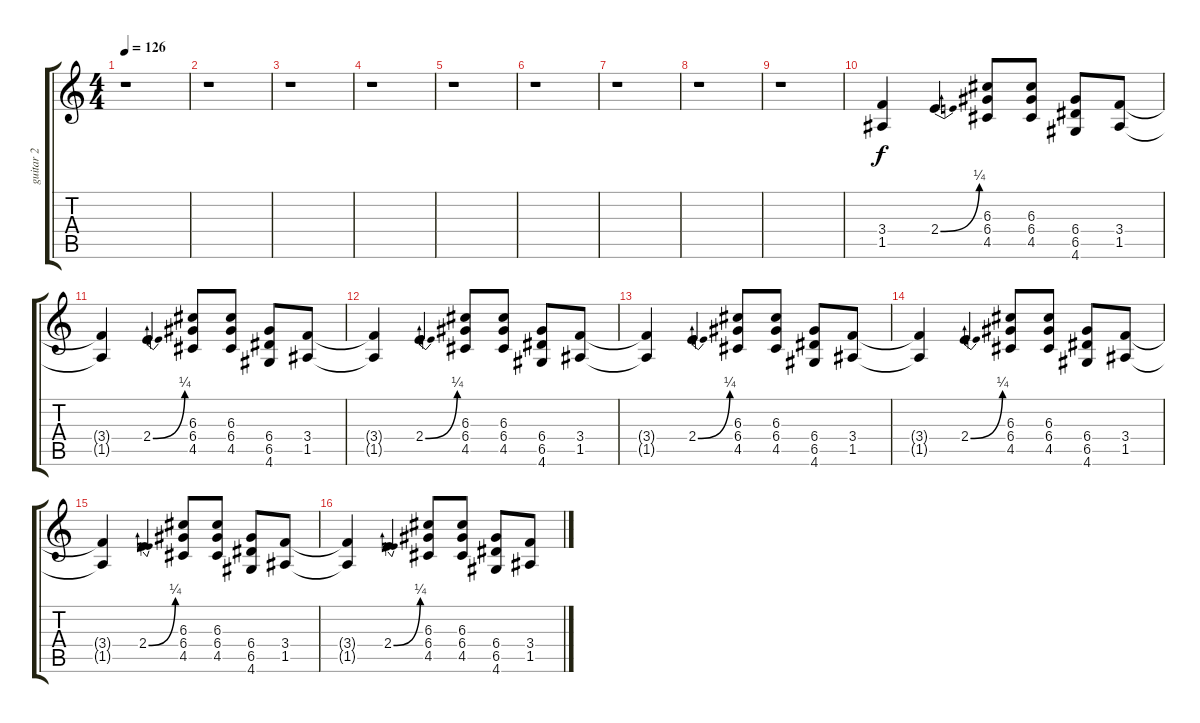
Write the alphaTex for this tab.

\track ("guitar 2" "guitar 2") {instrument distortionguitar}
\staff {score tabs}
\tuning (E4 B3 G3 D3 A2 E2) {hide}
\ts (4 4)
\tempo 126
\clef g2
\ks c
r.1{dy f} |
r.1 |
r.1 |
r.1 |
r.1 |
r.1 |
r.1 |
r.1 |
r.1 |
(3.4 1.5).4 2.4{be (bend 0 0 60 1)}.4 (6.3 6.4 4.5).8 (6.3 6.4 4.5).8 (6.4 6.5 4.6).8 (3.4 1.5).8 |
(3.4{t} 1.5{t}).4 2.4{be (bend 0 0 60 1)}.4 (6.3 6.4 4.5).8 (6.3 6.4 4.5).8 (6.4 6.5 4.6).8 (3.4 1.5).8 |
(3.4{t} 1.5{t}).4 2.4{be (bend 0 0 60 1)}.4 (6.3 6.4 4.5).8 (6.3 6.4 4.5).8 (6.4 6.5 4.6).8 (3.4 1.5).8 |
(3.4{t} 1.5{t}).4 2.4{be (bend 0 0 60 1)}.4 (6.3 6.4 4.5).8 (6.3 6.4 4.5).8 (6.4 6.5 4.6).8 (3.4 1.5).8 |
(3.4{t} 1.5{t}).4 2.4{be (bend 0 0 60 1)}.4 (6.3 6.4 4.5).8 (6.3 6.4 4.5).8 (6.4 6.5 4.6).8 (3.4 1.5).8 |
(3.4{t} 1.5{t}).4 2.4{be (bend 0 0 60 1)}.4 (6.3 6.4 4.5).8 (6.3 6.4 4.5).8 (6.4 6.5 4.6).8 (3.4 1.5).8 |
(3.4{t} 1.5{t}).4 2.4{be (bend 0 0 60 1)}.4 (6.3 6.4 4.5).8 (6.3 6.4 4.5).8 (6.4 6.5 4.6).8 (3.4 1.5).8
